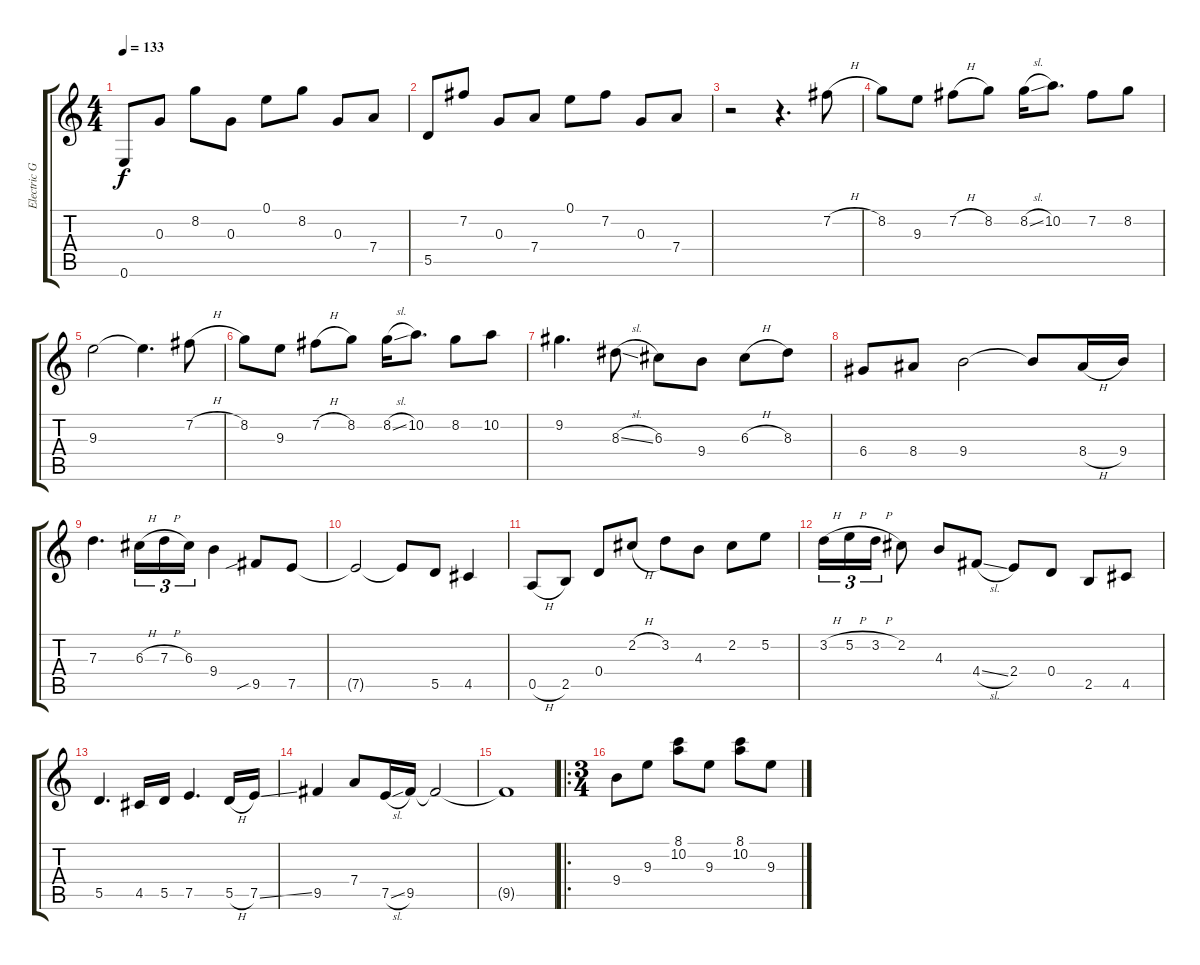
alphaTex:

\track ("Electric Guitar" "Electric G") {instrument electricguitarclean}
\staff {score tabs}
\tuning (E4 B3 G3 D3 A2 E2) {hide}
\ts (4 4)
\tempo 133
\clef g2
\ks c
0.6.8{dy f} 0.3.8 8.2.8 0.3.8 0.1.8 8.2.8 0.3.8 7.4.8 |
5.5.8 7.2.8 0.3.8 7.4.8 0.1.8 7.2.8 0.3.8 7.4.8 |
r.2{volume 15 instrument overdrivenguitar} r.4{d} 7.2{h}.8 |
8.2.8 9.3.8 7.2{h}.8 8.2.8 8.2{sl}.16 10.2.8{d} 7.2.8 8.2.8 |
9.3.2 9.3{t}.4{d} 7.2{h}.8 |
8.2.8 9.3.8 7.2{h}.8 8.2.8 8.2{sl}.16 10.2.8{d} 8.2.8 10.2.8 |
9.2.4{d} 8.3{sl}.8 6.3.8 9.4.8 6.3{h}.8 8.3.8 |
6.4.8 8.4.8 9.4.2 9.4{t}.8 8.4{h}.16 9.4.16 |
7.3.4{d} 6.3{h}.16{tu (3 2)} 7.3{h}.16{tu (3 2)} 6.3.16{tu (3 2)} 9.4.4 9.5{sib}.8 7.5.8 |
7.5{t}.2 7.5{t}.8 5.5.8 4.5.4 |
0.5{h}.8 2.5.8 0.4.8 2.2{h}.8 3.2.8 4.3.8 2.2.8 5.2.8 |
3.2{h}.16{tu (3 2)} 5.2{h}.16{tu (3 2)} 3.2{h}.16{tu (3 2)} 2.2.8 4.3.8 4.4{sl}.8 2.4.8 0.4.8 2.5.8 4.5.8 |
5.5.4{d} 4.5.16 5.5.16 7.5.4{d} 5.5{h}.16 7.5{ss}.16 |
9.5.4 7.4.8 7.5{sl}.16 9.5.16 9.5{t}.2 |
9.5{t}.1 |
\ro
\ts (3 4)
9.4.8{volume 0} 9.3.8 (8.1 10.2).8 9.3.8 (8.1 10.2).8 9.3.8
